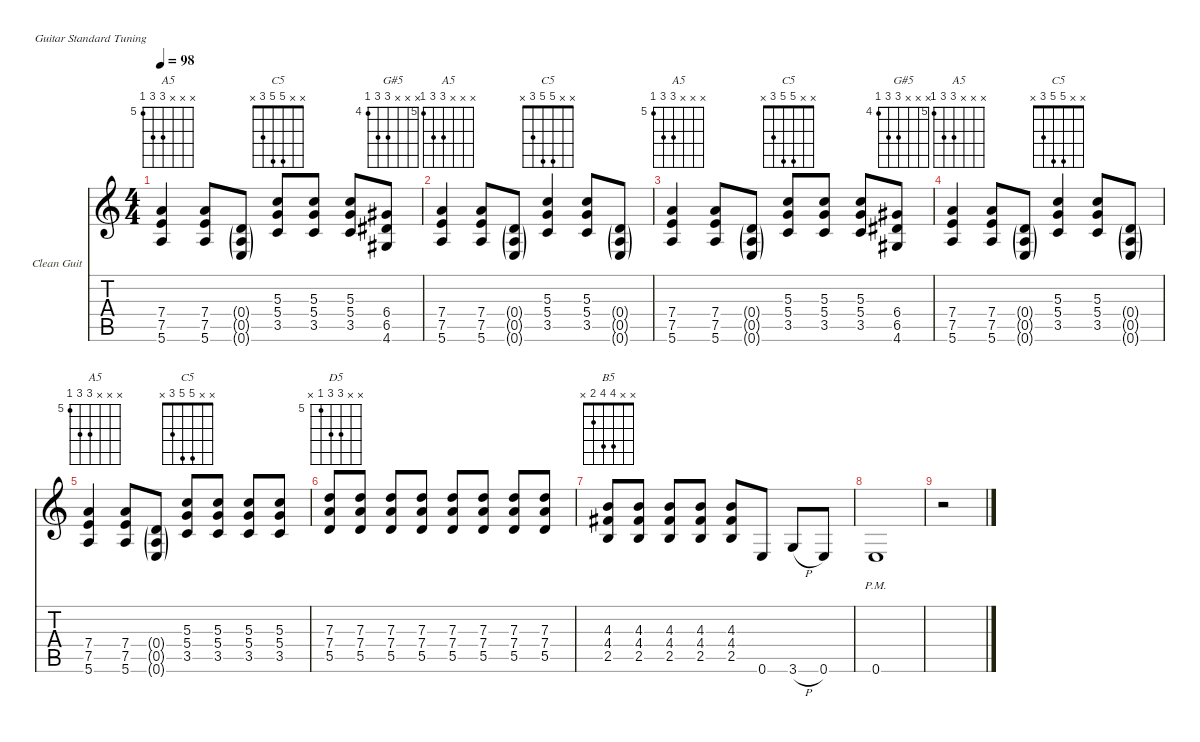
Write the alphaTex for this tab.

\defaultSystemsLayout 4
\hideDynamics
\bracketExtendMode nobrackets
\firstSystemTrackNameOrientation horizontal
\otherSystemsTrackNameOrientation horizontal
\chordDiagramsInScore
\track ("Clean Guitar" "Clean Guit") {instrument electricguitarclean}
\staff {score tabs}
\tuning (E4 B3 G3 D3 A2 E2)
\chord ("G#5" x x x 6 6 4) {firstfret 4 showdiagram false showfingering false}
\chord ("A5" x x x 7 7 5) {firstfret 5 showdiagram false showfingering false}
\chord ("C5" x x 5 5 3 x) {showdiagram false showfingering false}
\chord ("D5" x x 7 7 5 x) {firstfret 5 showdiagram false showfingering false}
\chord ("B5" x x 4 4 2 x) {showdiagram false showfingering false}
\ts (4 4)
\tempo 98
\clef g2
\ks c
(5.6 7.5 7.4).4{ch "A5" dy mf beam Up} (5.6 7.5 7.4).8{beam Up} (0.4{g} 0.5{g} 0.6{g}).8{beam Up} (3.5 5.4 5.3).8{ch "C5" beam Up} (5.3 5.4 3.5).8{beam Up} (3.5 5.4 5.3).8{beam Up} (4.6{acc #} 6.5{acc #} 6.4{acc #}).8{ch "G#5" beam Up} |
(5.6 7.5 7.4).4{ch "A5" beam Up} (5.6 7.5 7.4).8{beam Up} (0.4{g} 0.5{g} 0.6{g}).8{beam Up} (3.5 5.4 5.3).4{ch "C5" beam Up} (3.5 5.4 5.3).8{beam Up} (0.4{g} 0.5{g} 0.6{g}).8{beam Up} |
(5.6 7.5 7.4).4{ch "A5" beam Up} (5.6 7.5 7.4).8{beam Up} (0.4{g} 0.5{g} 0.6{g}).8{beam Up} (3.5 5.4 5.3).8{ch "C5" beam Up} (5.3 5.4 3.5).8{beam Up} (3.5 5.4 5.3).8{beam Up} (4.6{acc #} 6.5{acc #} 6.4{acc #}).8{ch "G#5" beam Up} |
(5.6 7.5 7.4).4{ch "A5" beam Up} (5.6 7.5 7.4).8{beam Up} (0.4{g} 0.5{g} 0.6{g}).8{beam Up} (3.5 5.4 5.3).4{ch "C5" beam Up} (3.5 5.4 5.3).8{beam Up} (0.4{g} 0.5{g} 0.6{g}).8{beam Up} |
(5.6 7.5 7.4).4{ch "A5" beam Up} (5.6 7.5 7.4).8{beam Up} (0.4{g} 0.5{g} 0.6{g}).8{beam Up} (3.5 5.4 5.3).8{ch "C5" beam Up} (5.3 5.4 3.5).8{beam Up} (3.5 5.4 5.3).8{beam Up} (3.5 5.4 5.3).8{beam Up} |
(5.5 7.4 7.3).8{ch "D5" beam Up} (5.5 7.4 7.3).8{beam Up} (5.5 7.4 7.3).8{beam Up} (5.5 7.4 7.3).8{beam Up} (5.5 7.4 7.3).8{beam Up} (5.5 7.4 7.3).8{beam Up} (5.5 7.4 7.3).8{beam Up} (5.5 7.4 7.3).8{beam Up} |
(2.5 4.4{acc #} 4.3).8{ch "B5" beam Up} (2.5 4.4{acc #} 4.3).8{beam Up} (2.5 4.4{acc #} 4.3).8{beam Up} (2.5 4.4{acc #} 4.3).8{beam Up} (2.5 4.4{acc #} 4.3).8{beam Up} 0.6.8{beam Up} 3.6{h}.8{beam Up} 0.6.8{beam Up} |
0.6{pm}.1{beam Up} |
r.2{beam Down}
